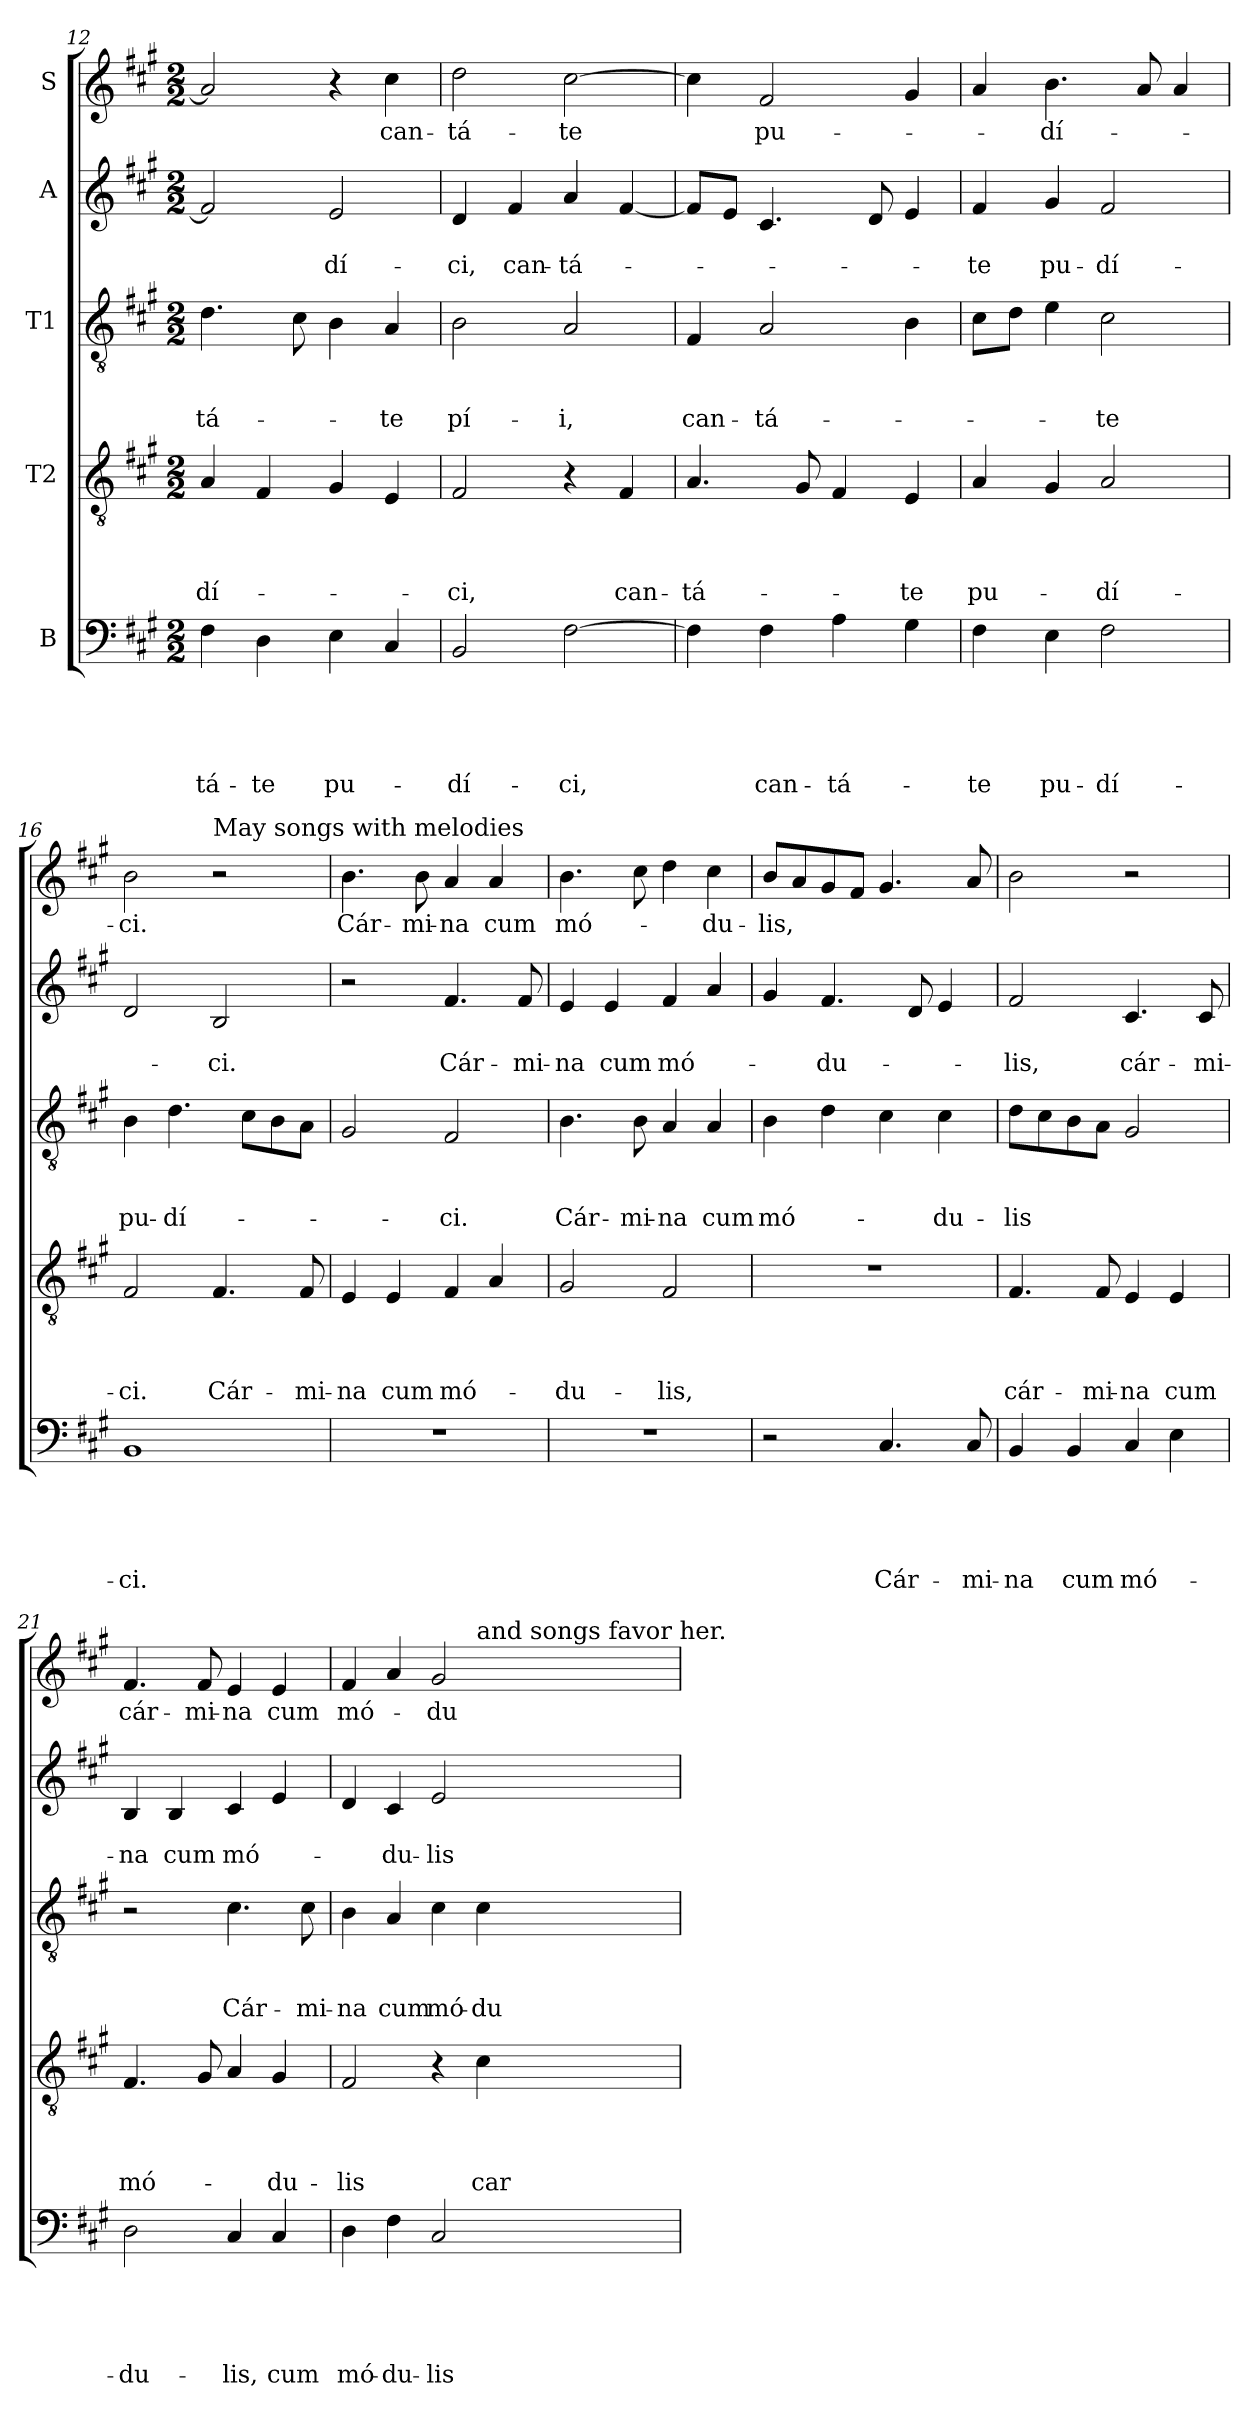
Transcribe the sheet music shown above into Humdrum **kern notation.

**kern	**text	**text	**text	**text	**text	**kern	**text	**text	**text	**text	**kern	**text	**text	**text	**kern	**text	**text	**kern	**text
*part5	*part5	*part5	*part5	*part5	*part5	*part4	*part4	*part4	*part4	*part4	*part3	*part3	*part3	*part3	*part2	*part2	*part2	*part1	*part1
*staff5	*staff5	*staff5	*staff5	*staff5	*staff5	*staff4	*staff4	*staff4	*staff4	*staff4	*staff3	*staff3	*staff3	*staff3	*staff2	*staff2	*staff2	*staff1	*staff1
*I"B	*	*	*	*	*	*I"T2	*	*	*	*	*I"T1	*	*	*	*I"A	*	*	*I"S	*
*clefF4	*	*	*	*	*	*clefGv2	*	*	*	*	*clefGv2	*	*	*	*clefG2	*	*	*clefG2	*
*k[f#c#g#]	*	*	*	*	*	*k[f#c#g#]	*	*	*	*	*k[f#c#g#]	*	*	*	*k[f#c#g#]	*	*	*k[f#c#g#]	*
*A:	*	*	*	*	*	*A:	*	*	*	*	*A:	*	*	*	*A:	*	*	*A:	*
*M2/2	*	*	*	*	*	*M2/2	*	*	*	*	*M2/2	*	*	*	*M2/2	*	*	*M2/2	*
=12	=12	=12	=12	=12	=12	=12	=12	=12	=12	=12	=12	=12	=12	=12	=12	=12	=12	=12	=12
!	!	!	!	!	!LO:LY:b	!	!	!	!	!LO:LY:b	!	!	!	!LO:LY:b	!	!	!	!	!
4F#\	.	.	.	.	-tá-	4A/	.	.	.	-dí-	4.d\	.	.	-tá-	2f#/]	.	.	2a/]	.
!	!	!	!	!	!LO:LY:b	!	!	!	!	!	!	!	!	!	!	!	!	!	!
4D\	.	.	.	.	-te	4F#/	.	.	.	.	.	.	.	.	.	.	.	.	.
.	.	.	.	.	.	.	.	.	.	.	8c#\	.	.	.	.	.	.	.	.
!	!	!	!	!	!LO:LY:b	!	!	!	!	!	!	!	!	!	!	!	!LO:LY:b	!	!
4E\	.	.	.	.	pu-	4G#/	.	.	.	.	4B\	.	.	.	2e/	.	-dí-	4r	.
!	!	!	!	!	!	!	!	!	!	!	!	!	!	!LO:LY:b	!	!	!	!	!LO:LY:b
4C#/	.	.	.	.	.	4E/	.	.	.	.	4A/	.	.	-te	.	.	.	4cc#\	can-
=13	=13	=13	=13	=13	=13	=13	=13	=13	=13	=13	=13	=13	=13	=13	=13	=13	=13	=13	=13
!	!	!	!	!	!LO:LY:b	!	!	!	!	!LO:LY:b	!	!	!	!LO:LY:b	!	!	!LO:LY:b	!	!LO:LY:b
2BB/	.	.	.	.	-dí-	2F#/	.	.	.	-ci,	2B\	.	.	pí-	4d/	.	-ci,	2dd\	-tá-
!	!	!	!	!	!	!	!	!	!	!	!	!	!	!	!	!	!LO:LY:b	!	!
.	.	.	.	.	.	.	.	.	.	.	.	.	.	.	4f#/	.	can-	.	.
!	!	!	!	!	!LO:LY:b	!	!	!	!	!	!	!	!	!LO:LY:b	!	!	!LO:LY:b	!	!LO:LY:b
[2F#\	.	.	.	.	-ci,	4r	.	.	.	.	2A/	.	.	-i,	4a/	.	-tá-	[2cc#\	-te
!	!	!	!	!	!	!	!	!	!	!LO:LY:b	!	!	!	!	!	!	!	!	!
.	.	.	.	.	.	4F#/	.	.	.	can-	.	.	.	.	[4f#/	.	.	.	.
=14	=14	=14	=14	=14	=14	=14	=14	=14	=14	=14	=14	=14	=14	=14	=14	=14	=14	=14	=14
!	!	!	!	!	!	!	!	!	!	!LO:LY:b	!	!	!	!LO:LY:b	!	!	!	!	!
4F#\]	.	.	.	.	.	4.A/	.	.	.	-tá-	4F#/	.	.	can-	8f#/L]	.	.	4cc#\]	.
.	.	.	.	.	.	.	.	.	.	.	.	.	.	.	8e/J	.	.	.	.
!	!	!	!	!	!LO:LY:b	!	!	!	!	!	!	!	!	!LO:LY:b	!	!	!	!	!LO:LY:b
4F#\	.	.	.	.	can-	.	.	.	.	.	2A/	.	.	-tá-	4.c#/	.	.	2f#/	pu-
.	.	.	.	.	.	8G#/	.	.	.	.	.	.	.	.	.	.	.	.	.
!	!	!	!	!	!LO:LY:b	!	!	!	!	!	!	!	!	!	!	!	!	!	!
4A\	.	.	.	.	-tá-	4F#/	.	.	.	.	.	.	.	.	.	.	.	.	.
.	.	.	.	.	.	.	.	.	.	.	.	.	.	.	8d/	.	.	.	.
!	!	!	!	!	!	!	!	!	!	!LO:LY:b	!	!	!	!	!	!	!	!	!
4G#\	.	.	.	.	.	4E/	.	.	.	-te	4B\	.	.	.	4e/	.	.	4g#/	.
=15	=15	=15	=15	=15	=15	=15	=15	=15	=15	=15	=15	=15	=15	=15	=15	=15	=15	=15	=15
!	!	!	!	!	!LO:LY:b	!	!	!	!	!LO:LY:b	!	!	!	!	!	!	!LO:LY:b	!	!
4F#\	.	.	.	.	-te	4A/	.	.	.	pu-	8c#\L	.	.	.	4f#/	.	-te	4a/	.
.	.	.	.	.	.	.	.	.	.	.	8d\J	.	.	.	.	.	.	.	.
!	!	!	!	!	!LO:LY:b	!	!	!	!	!	!	!	!	!	!	!	!LO:LY:b	!	!LO:LY:b
4E\	.	.	.	.	pu-	4G#/	.	.	.	.	4e\	.	.	.	4g#/	.	pu-	4.b\	-dí-
!	!	!	!	!	!LO:LY:b	!	!	!	!	!LO:LY:b	!	!	!	!LO:LY:b	!	!	!LO:LY:b	!	!
2F#\	.	.	.	.	-dí-	2A/	.	.	.	-dí-	2c#\	.	.	-te	2f#/	.	-dí-	.	.
.	.	.	.	.	.	.	.	.	.	.	.	.	.	.	.	.	.	8a/	.
.	.	.	.	.	.	.	.	.	.	.	.	.	.	.	.	.	.	4a/	.
!!LO:PB:g=z
=16	=16	=16	=16	=16	=16	=16	=16	=16	=16	=16	=16	=16	=16	=16	=16	=16	=16	=16	=16
!	!	!	!	!	!LO:LY:b	!	!	!	!	!LO:LY:b	!	!	!	!LO:LY:b	!	!	!	!	!LO:LY:b
1BB	.	.	.	.	-ci.	2F#/	.	.	.	-ci.	4B\	.	.	pu-	2d/	.	.	2b\	-ci.
!	!	!	!	!	!	!	!	!	!	!	!	!	!	!LO:LY:b	!	!	!	!	!
.	.	.	.	.	.	.	.	.	.	.	4.d\	.	.	-dí-	.	.	.	.	.
!	!	!	!	!	!	!	!	!	!	!	!	!	!	!	!	!	!	!LO:TX:a:t=May songs with melodies	!
!	!	!	!	!	!	!	!	!	!	!LO:LY:b	!	!	!	!	!	!	!LO:LY:b	!	!
.	.	.	.	.	.	4.F#/	.	.	.	Cár-	.	.	.	.	2B/	.	-ci.	2r	.
.	.	.	.	.	.	.	.	.	.	.	8c#\L	.	.	.	.	.	.	.	.
.	.	.	.	.	.	.	.	.	.	.	8B\	.	.	.	.	.	.	.	.
!	!	!	!	!	!	!	!	!	!	!LO:LY:b	!	!	!	!	!	!	!	!	!
.	.	.	.	.	.	8F#/	.	.	.	-mi-	8A\J	.	.	.	.	.	.	.	.
=17	=17	=17	=17	=17	=17	=17	=17	=17	=17	=17	=17	=17	=17	=17	=17	=17	=17	=17	=17
!	!	!	!	!	!	!	!	!	!	!LO:LY:b	!	!	!	!	!	!	!	!	!LO:LY:b
1r	.	.	.	.	.	4E/	.	.	.	-na	2G#/	.	.	.	2r	.	.	4.b\	Cár-
!	!	!	!	!	!	!	!	!	!	!LO:LY:b	!	!	!	!	!	!	!	!	!
.	.	.	.	.	.	4E/	.	.	.	cum	.	.	.	.	.	.	.	.	.
!	!	!	!	!	!	!	!	!	!	!	!	!	!	!	!	!	!	!	!LO:LY:b
.	.	.	.	.	.	.	.	.	.	.	.	.	.	.	.	.	.	8b\	-mi-
!	!	!	!	!	!	!	!	!	!	!LO:LY:b	!	!	!	!LO:LY:b	!	!	!LO:LY:b	!	!LO:LY:b
.	.	.	.	.	.	4F#/	.	.	.	mó-	2F#/	.	.	-ci.	4.f#/	.	Cár-	4a/	-na
!	!	!	!	!	!	!	!	!	!	!	!	!	!	!	!	!	!	!	!LO:LY:b
.	.	.	.	.	.	4A/	.	.	.	.	.	.	.	.	.	.	.	4a/	cum
!	!	!	!	!	!	!	!	!	!	!	!	!	!	!	!	!	!LO:LY:b	!	!
.	.	.	.	.	.	.	.	.	.	.	.	.	.	.	8f#/	.	-mi-	.	.
=18	=18	=18	=18	=18	=18	=18	=18	=18	=18	=18	=18	=18	=18	=18	=18	=18	=18	=18	=18
!	!	!	!	!	!	!	!	!	!	!LO:LY:b	!	!	!	!LO:LY:b	!	!	!LO:LY:b	!	!LO:LY:b
1r	.	.	.	.	.	2G#/	.	.	.	-du-	4.B\	.	.	Cár-	4e/	.	-na	4.b\	mó-
!	!	!	!	!	!	!	!	!	!	!	!	!	!	!	!	!	!LO:LY:b	!	!
.	.	.	.	.	.	.	.	.	.	.	.	.	.	.	4e/	.	cum	.	.
!	!	!	!	!	!	!	!	!	!	!	!	!	!	!LO:LY:b	!	!	!	!	!
.	.	.	.	.	.	.	.	.	.	.	8B\	.	.	-mi-	.	.	.	8cc#\	.
!	!	!	!	!	!	!	!	!	!	!LO:LY:b	!	!	!	!LO:LY:b	!	!	!LO:LY:b	!	!
.	.	.	.	.	.	2F#/	.	.	.	-lis,	4A/	.	.	-na	4f#/	.	mó-	4dd\	.
!	!	!	!	!	!	!	!	!	!	!	!	!	!	!LO:LY:b	!	!	!	!	!LO:LY:b
.	.	.	.	.	.	.	.	.	.	.	4A/	.	.	cum	4a/	.	.	4cc#\	-du-
=19	=19	=19	=19	=19	=19	=19	=19	=19	=19	=19	=19	=19	=19	=19	=19	=19	=19	=19	=19
!	!	!	!	!	!	!	!	!	!	!	!	!	!	!LO:LY:b	!	!	!	!	!LO:LY:b
2r	.	.	.	.	.	1r	.	.	.	.	4B\	.	.	mó-	4g#/	.	.	8b/L	-lis,
.	.	.	.	.	.	.	.	.	.	.	.	.	.	.	.	.	.	8a/	.
!	!	!	!	!	!	!	!	!	!	!	!	!	!	!	!	!	!LO:LY:b	!	!
.	.	.	.	.	.	.	.	.	.	.	4d\	.	.	.	4.f#/	.	-du-	8g#/	.
.	.	.	.	.	.	.	.	.	.	.	.	.	.	.	.	.	.	8f#/J	.
!	!	!	!	!	!LO:LY:b	!	!	!	!	!	!	!	!	!	!	!	!	!	!
4.C#/	.	.	.	.	Cár-	.	.	.	.	.	4c#\	.	.	.	.	.	.	4.g#/	.
.	.	.	.	.	.	.	.	.	.	.	.	.	.	.	8d/	.	.	.	.
!	!	!	!	!	!	!	!	!	!	!	!	!	!	!LO:LY:b	!	!	!	!	!
.	.	.	.	.	.	.	.	.	.	.	4c#\	.	.	-du-	4e/	.	.	.	.
!	!	!	!	!	!LO:LY:b	!	!	!	!	!	!	!	!	!	!	!	!	!	!
8C#/	.	.	.	.	-mi-	.	.	.	.	.	.	.	.	.	.	.	.	8a/	.
=20	=20	=20	=20	=20	=20	=20	=20	=20	=20	=20	=20	=20	=20	=20	=20	=20	=20	=20	=20
!	!	!	!	!	!LO:LY:b	!	!	!	!	!LO:LY:b	!	!	!	!LO:LY:b	!	!	!LO:LY:b	!	!
4BB/	.	.	.	.	-na	4.F#/	.	.	.	cár-	8d\L	.	.	-lis	2f#/	.	-lis,	2b\	.
.	.	.	.	.	.	.	.	.	.	.	8c#\	.	.	.	.	.	.	.	.
!	!	!	!	!	!LO:LY:b	!	!	!	!	!	!	!	!	!	!	!	!	!	!
4BB/	.	.	.	.	cum	.	.	.	.	.	8B\	.	.	.	.	.	.	.	.
!	!	!	!	!	!	!	!	!	!	!LO:LY:b	!	!	!	!	!	!	!	!	!
.	.	.	.	.	.	8F#/	.	.	.	-mi-	8A\J	.	.	.	.	.	.	.	.
!	!	!	!	!	!LO:LY:b	!	!	!	!	!LO:LY:b	!	!	!	!	!	!	!LO:LY:b	!	!
4C#/	.	.	.	.	mó-	4E/	.	.	.	-na	2G#/	.	.	.	4.c#/	.	cár-	2r	.
!	!	!	!	!	!	!	!	!	!	!LO:LY:b	!	!	!	!	!	!	!	!	!
4E\	.	.	.	.	.	4E/	.	.	.	cum	.	.	.	.	.	.	.	.	.
!	!	!	!	!	!	!	!	!	!	!	!	!	!	!	!	!	!LO:LY:b	!	!
.	.	.	.	.	.	.	.	.	.	.	.	.	.	.	8c#/	.	-mi-	.	.
!!LO:LB:g=z
=21	=21	=21	=21	=21	=21	=21	=21	=21	=21	=21	=21	=21	=21	=21	=21	=21	=21	=21	=21
!	!	!	!	!	!LO:LY:b	!	!	!	!	!LO:LY:b	!	!	!	!	!	!	!LO:LY:b	!	!LO:LY:b
2D\	.	.	.	.	-du-	4.F#/	.	.	.	mó-	2r	.	.	.	4B/	.	-na	4.f#/	cár-
!	!	!	!	!	!	!	!	!	!	!	!	!	!	!	!	!	!LO:LY:b	!	!
.	.	.	.	.	.	.	.	.	.	.	.	.	.	.	4B/	.	cum	.	.
!	!	!	!	!	!	!	!	!	!	!	!	!	!	!	!	!	!	!	!LO:LY:b
.	.	.	.	.	.	8G#/	.	.	.	.	.	.	.	.	.	.	.	8f#/	-mi-
!	!	!	!	!	!LO:LY:b	!	!	!	!	!	!	!	!	!LO:LY:b	!	!	!LO:LY:b	!	!LO:LY:b
4C#/	.	.	.	.	-lis,	4A/	.	.	.	.	4.c#\	.	.	Cár-	4c#/	.	mó-	4e/	-na
!	!	!	!	!	!LO:LY:b	!	!	!	!	!LO:LY:b	!	!	!	!	!	!	!	!	!LO:LY:b
4C#/	.	.	.	.	cum	4G#/	.	.	.	-du-	.	.	.	.	4e/	.	.	4e/	cum
!	!	!	!	!	!	!	!	!	!	!	!	!	!	!LO:LY:b	!	!	!	!	!
.	.	.	.	.	.	.	.	.	.	.	8c#\	.	.	-mi-	.	.	.	.	.
=22	=22	=22	=22	=22	=22	=22	=22	=22	=22	=22	=22	=22	=22	=22	=22	=22	=22	=22	=22
!	!	!	!	!	!LO:LY:b	!	!	!	!	!LO:LY:b	!	!	!	!LO:LY:b	!	!	!	!	!LO:LY:b
*	*	*	*	*	*	*	*	*	*	*	*	*	*	*	*	*	*	*^	*
4D\	.	.	.	.	mó-	2F#/	.	.	.	-lis	4B\	.	.	-na	4d/	.	.	4f#/	2.ryy	mó-
!	!	!	!	!	!LO:LY:b	!	!	!	!	!	!	!	!	!LO:LY:b	!	!	!LO:LY:b	!	!	!
4F#\	.	.	.	.	-du-	.	.	.	.	.	4A/	.	.	cum	4c#/	.	-du-	4a/	.	.
!	!	!	!	!	!LO:LY:b	!	!	!	!	!	!	!	!	!LO:LY:b	!	!	!LO:LY:b	!	!	!LO:LY:b
2C#/	.	.	.	.	-lis	4r	.	.	.	.	4c#\	.	.	mó-	2e/	.	-lis	2g#/	.	-du-
!	!	!	!	!	!	!	!	!	!	!	!	!	!	!	!	!	!	!	!LO:TX:a:t=and songs favor her.	!
!	!	!	!	!	!	!	!	!	!	!LO:LY:b	!	!	!	!LO:LY:b	!	!	!	!	!	!
.	.	.	.	.	.	4c#\	.	.	.	car-	4c#\	.	.	-du-	.	.	.	.	4ryy	.
*	*	*	*	*	*	*	*	*	*	*	*	*	*	*	*	*	*	*v	*v	*
=	=	=	=	=	=	=	=	=	=	=	=	=	=	=	=	=	=	=	=
*-	*-	*-	*-	*-	*-	*-	*-	*-	*-	*-	*-	*-	*-	*-	*-	*-	*-	*-	*-
